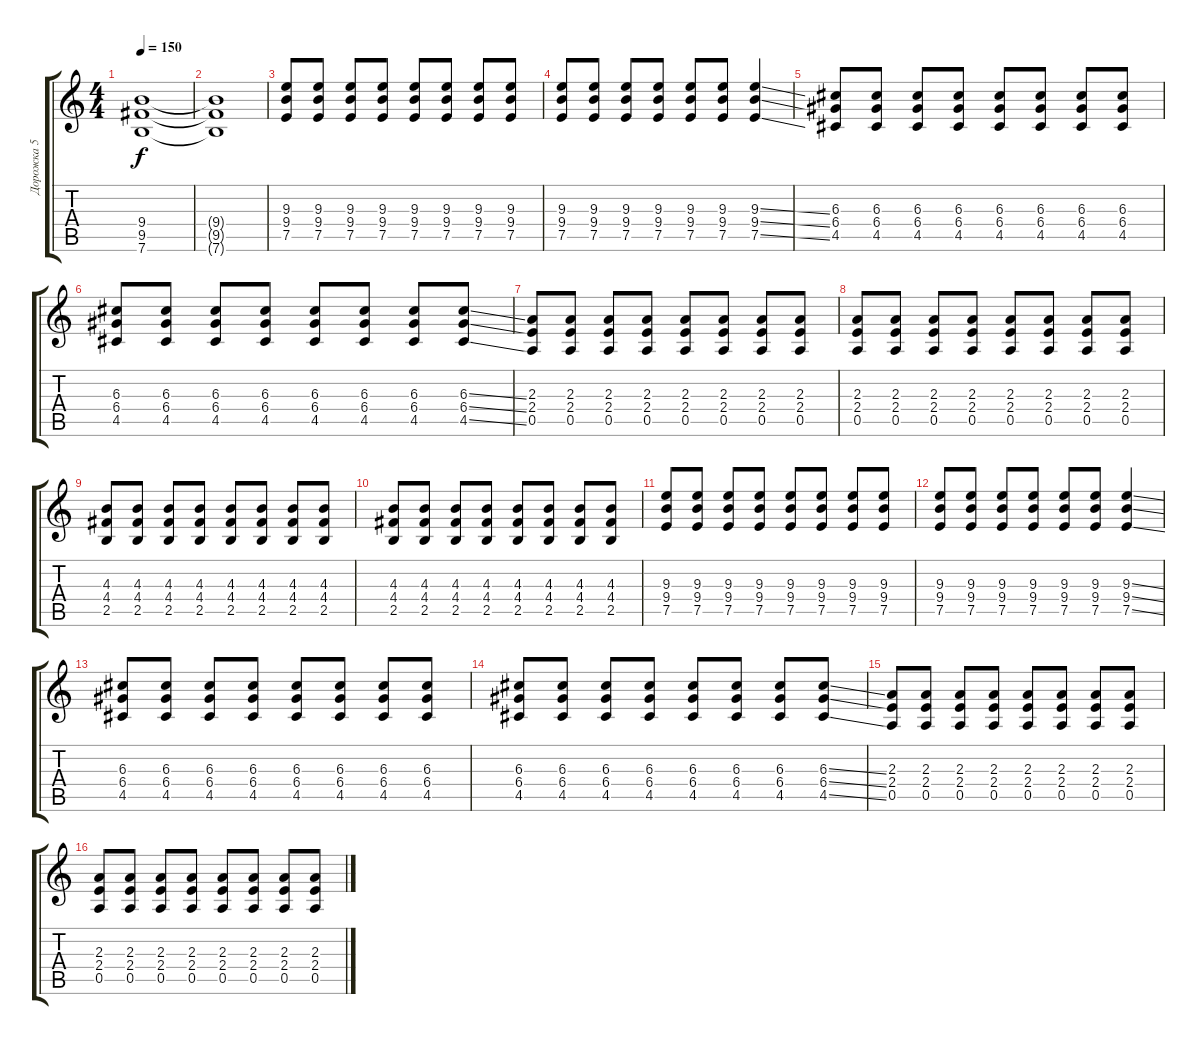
\track ("Дорожка 5" "Дорожка 5") {instrument distortionguitar}
\staff {score tabs}
\tuning (E4 B3 G3 D3 A2 E2) {hide}
\ts (4 4)
\tempo 150
\clef g2
\ks c
(9.4 9.5 7.6).1{dy f} |
(9.4{t} 9.5{t} 7.6{t}).1 |
(9.3 9.4 7.5).8 (9.3 9.4 7.5).8 (9.3 9.4 7.5).8 (9.3 9.4 7.5).8 (9.3 9.4 7.5).8 (9.3 9.4 7.5).8 (9.3 9.4 7.5).8 (9.3 9.4 7.5).8 |
(9.3 9.4 7.5).8 (9.3 9.4 7.5).8 (9.3 9.4 7.5).8 (9.3 9.4 7.5).8 (9.3 9.4 7.5).8 (9.3 9.4 7.5).8 (9.3{ss} 9.4{ss} 7.5{ss}).4 |
(6.3 6.4 4.5).8 (6.3 6.4 4.5).8 (6.3 6.4 4.5).8 (6.3 6.4 4.5).8 (6.3 6.4 4.5).8 (6.3 6.4 4.5).8 (6.3 6.4 4.5).8 (6.3 6.4 4.5).8 |
(6.3 6.4 4.5).8 (6.3 6.4 4.5).8 (6.3 6.4 4.5).8 (6.3 6.4 4.5).8 (6.3 6.4 4.5).8 (6.3 6.4 4.5).8 (6.3 6.4 4.5).8 (6.3{ss} 6.4{ss} 4.5{ss}).8 |
(2.3 2.4 0.5).8 (2.3 2.4 0.5).8 (2.3 2.4 0.5).8 (2.3 2.4 0.5).8 (2.3 2.4 0.5).8 (2.3 2.4 0.5).8 (2.3 2.4 0.5).8 (2.3 2.4 0.5).8 |
(2.3 2.4 0.5).8 (2.3 2.4 0.5).8 (2.3 2.4 0.5).8 (2.3 2.4 0.5).8 (2.3 2.4 0.5).8 (2.3 2.4 0.5).8 (2.3 2.4 0.5).8 (2.3 2.4 0.5).8 |
(4.3 4.4 2.5).8 (4.3 4.4 2.5).8 (4.3 4.4 2.5).8 (4.3 4.4 2.5).8 (4.3 4.4 2.5).8 (4.3 4.4 2.5).8 (4.3 4.4 2.5).8 (4.3 4.4 2.5).8 |
(4.3 4.4 2.5).8 (4.3 4.4 2.5).8 (4.3 4.4 2.5).8 (4.3 4.4 2.5).8 (4.3 4.4 2.5).8 (4.3 4.4 2.5).8 (4.3 4.4 2.5).8 (4.3 4.4 2.5).8 |
(9.3 9.4 7.5).8 (9.3 9.4 7.5).8 (9.3 9.4 7.5).8 (9.3 9.4 7.5).8 (9.3 9.4 7.5).8 (9.3 9.4 7.5).8 (9.3 9.4 7.5).8 (9.3 9.4 7.5).8 |
(9.3 9.4 7.5).8 (9.3 9.4 7.5).8 (9.3 9.4 7.5).8 (9.3 9.4 7.5).8 (9.3 9.4 7.5).8 (9.3 9.4 7.5).8 (9.3{ss} 9.4{ss} 7.5{ss}).4 |
(6.3 6.4 4.5).8 (6.3 6.4 4.5).8 (6.3 6.4 4.5).8 (6.3 6.4 4.5).8 (6.3 6.4 4.5).8 (6.3 6.4 4.5).8 (6.3 6.4 4.5).8 (6.3 6.4 4.5).8 |
(6.3 6.4 4.5).8 (6.3 6.4 4.5).8 (6.3 6.4 4.5).8 (6.3 6.4 4.5).8 (6.3 6.4 4.5).8 (6.3 6.4 4.5).8 (6.3 6.4 4.5).8 (6.3{ss} 6.4{ss} 4.5{ss}).8 |
(2.3 2.4 0.5).8 (2.3 2.4 0.5).8 (2.3 2.4 0.5).8 (2.3 2.4 0.5).8 (2.3 2.4 0.5).8 (2.3 2.4 0.5).8 (2.3 2.4 0.5).8 (2.3 2.4 0.5).8 |
(2.3 2.4 0.5).8 (2.3 2.4 0.5).8 (2.3 2.4 0.5).8 (2.3 2.4 0.5).8 (2.3 2.4 0.5).8 (2.3 2.4 0.5).8 (2.3 2.4 0.5).8 (2.3 2.4 0.5).8
